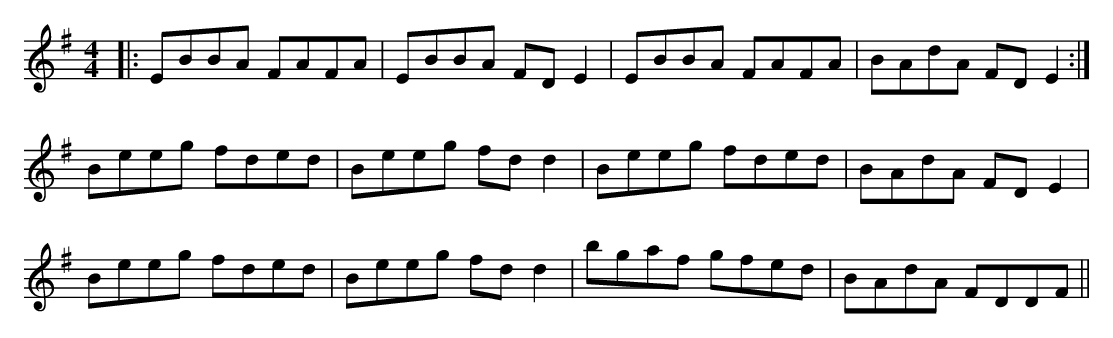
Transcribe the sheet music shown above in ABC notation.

X:1
M:4/4
K:Emin
|:EBBA FAFA|EBBA FDE2|EBBA FAFA|BAdA FDE2:|
Beeg fded|Beeg fdd2|Beeg fded|BAdA FDE2|
Beeg fded|Beeg fdd2|bgaf gfed|BAdA FDDF||
